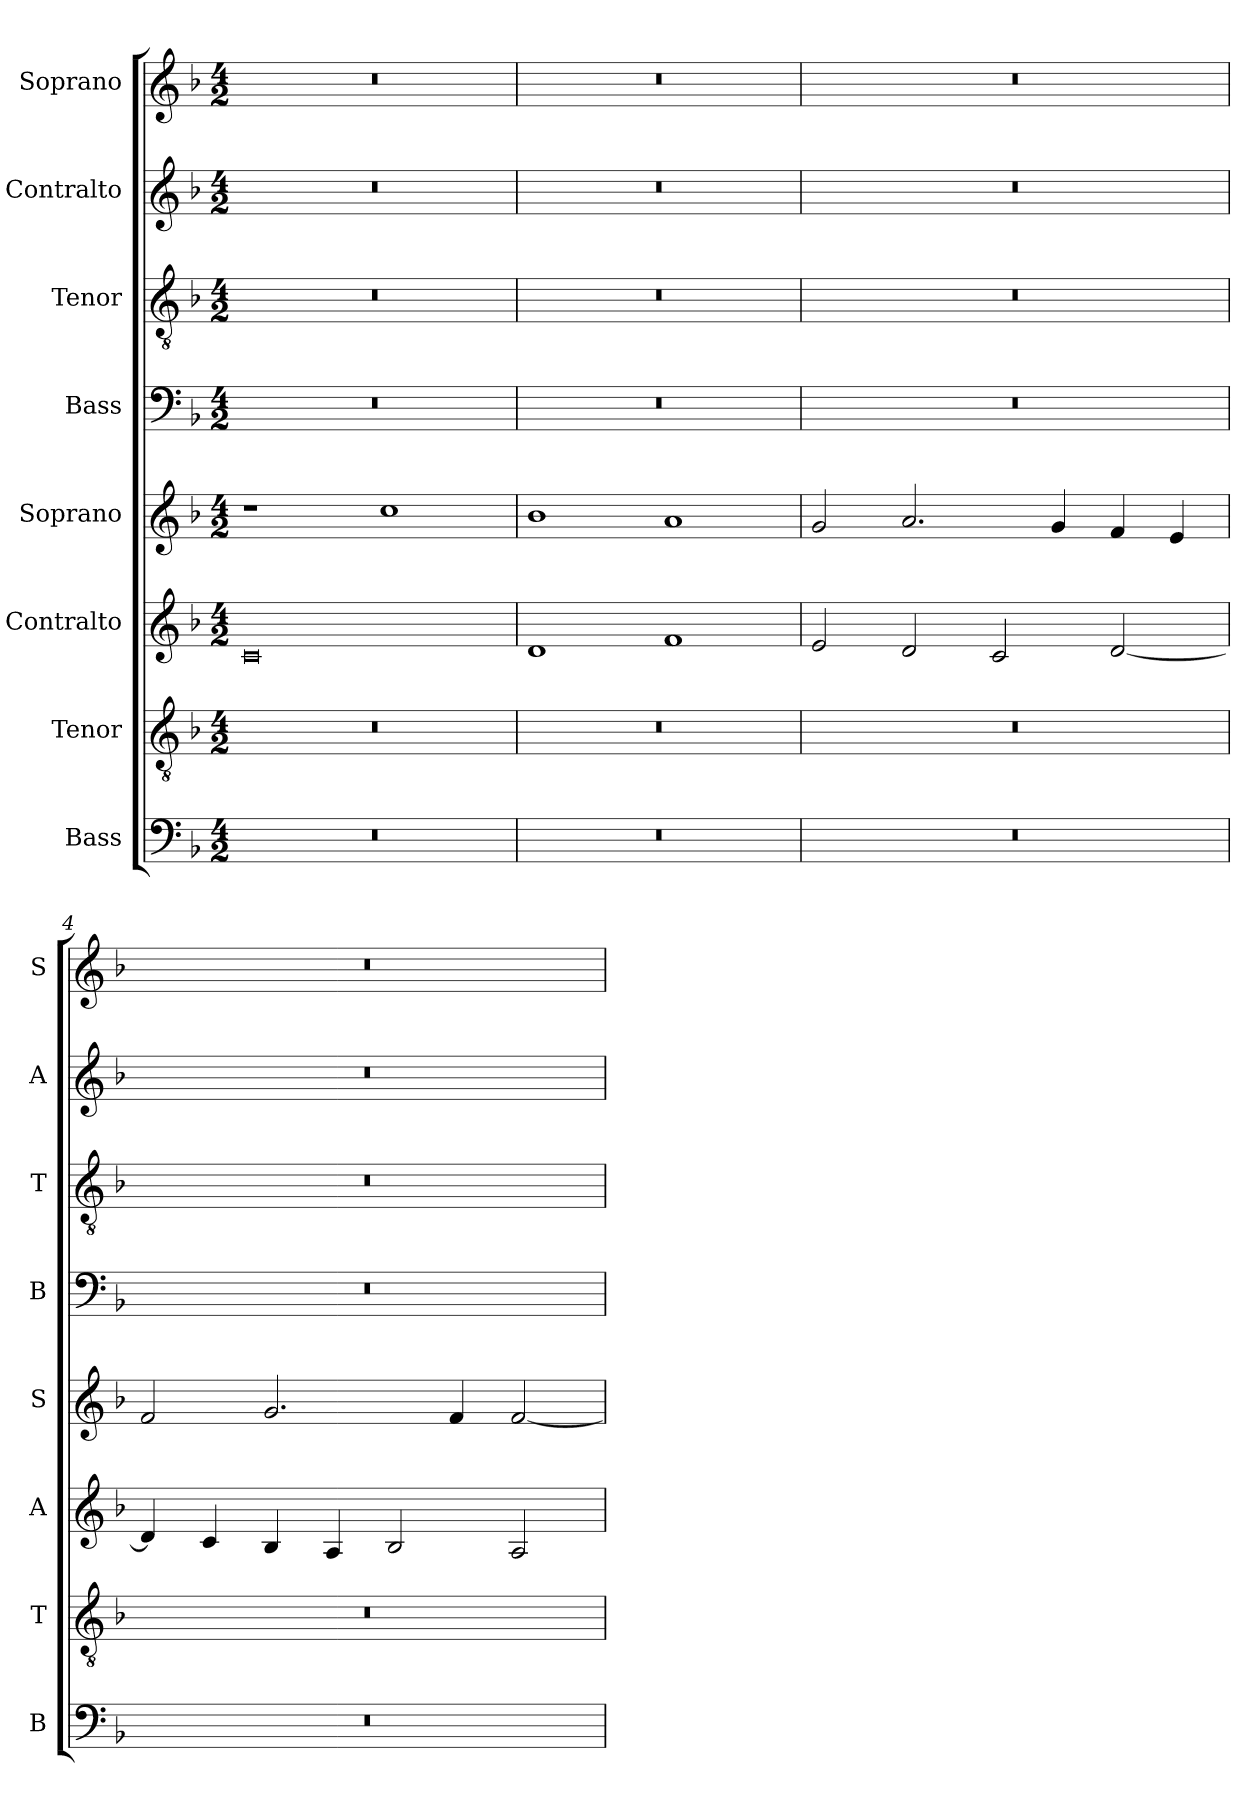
**kern	**kern	**kern	**kern	**kern	**kern	**kern	**kern
*part8	*part7	*part6	*part5	*part4	*part3	*part2	*part1
*staff8	*staff7	*staff6	*staff5	*staff4	*staff3	*staff2	*staff1
*I"Bass	*I"Tenor	*I"Contralto	*I"Soprano	*I"Bass	*I"Tenor	*I"Contralto	*I"Soprano
*I'B	*I'T	*I'A	*I'S	*I'B	*I'T	*I'A	*I'S
*clefF4	*clefGv2	*clefG2	*clefG2	*clefF4	*clefGv2	*clefG2	*clefG2
*k[b-]	*k[b-]	*k[b-]	*k[b-]	*k[b-]	*k[b-]	*k[b-]	*k[b-]
*F:ion	*F:ion	*F:ion	*F:ion	*F:ion	*F:ion	*F:ion	*F:ion
*M4/2	*M4/2	*M4/2	*M4/2	*M4/2	*M4/2	*M4/2	*M4/2
=1	=1	=1	=1	=1	=1	=1	=1
0r	0r	0c	1r	0r	0r	0r	0r
.	.	.	1cc	.	.	.	.
=2	=2	=2	=2	=2	=2	=2	=2
0r	0r	1d	1b-	0r	0r	0r	0r
.	.	1f	1a	.	.	.	.
=3	=3	=3	=3	=3	=3	=3	=3
0r	0r	2e	2g	0r	0r	0r	0r
.	.	2d	2.a	.	.	.	.
.	.	2c	.	.	.	.	.
.	.	.	4g	.	.	.	.
.	.	[2d	4f	.	.	.	.
.	.	.	4e	.	.	.	.
=4	=4	=4	=4	=4	=4	=4	=4
0r	0r	4d]	2f	0r	0r	0r	0r
.	.	4c	.	.	.	.	.
.	.	4B-	2.g	.	.	.	.
.	.	4A	.	.	.	.	.
.	.	2B-	.	.	.	.	.
.	.	.	4f	.	.	.	.
.	.	2A	[2f	.	.	.	.
=	=	=	=	=	=	=	=
*-	*-	*-	*-	*-	*-	*-	*-
